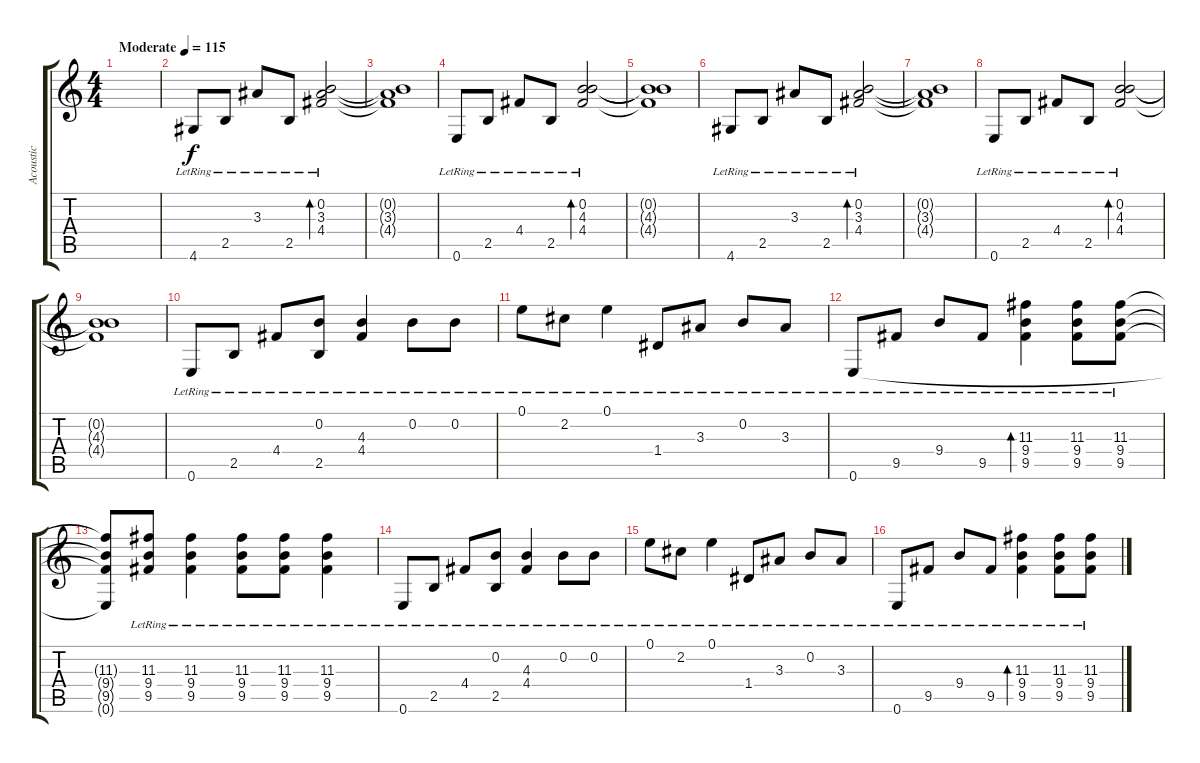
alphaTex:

\track ("Acoustic" "Acoustic") {instrument acousticguitarsteel}
\staff {score tabs}
\tuning (E4 B3 G3 D3 A2 E2) {hide}
\ts (4 4)
\tempo (115 "Moderate")
\clef g2
\ks c
|
4.6{lr}.8 2.5{lr}.8 3.3{lr}.8 2.5{lr}.8 (0.2{lr} 3.3{lr} 4.4).2{bd 240} |
(0.2{t} 3.3{t} 4.4{t}).1 |
0.6{lr}.8 2.5{lr}.8 4.4{lr}.8 2.5{lr}.8 (0.2{lr} 4.3{lr} 4.4{lr}).2{bd 240} |
(0.2{t} 4.3{t} 4.4{t}).1 |
4.6{lr}.8 2.5{lr}.8 3.3{lr}.8 2.5{lr}.8 (0.2{lr} 3.3{lr} 4.4).2{bd 240} |
(0.2{t} 3.3{t} 4.4{t}).1 |
0.6{lr}.8 2.5{lr}.8 4.4{lr}.8 2.5{lr}.8 (0.2{lr} 4.3{lr} 4.4{lr}).2{bd 240} |
(0.2{t} 4.3{t} 4.4{t}).1 |
0.6{lr}.8 2.5{lr}.8 4.4{lr}.8 (0.2{lr} 2.5{lr}).8 (4.3{lr} 4.4{lr}).4 0.2{lr}.8 0.2{lr}.8 |
0.1{lr}.8 2.2{lr}.8 0.1{lr}.4 1.4{lr}.8 3.3{lr}.8 0.2{lr}.8 3.3{lr}.8 |
0.6{lr}.8 9.5{lr}.8 9.4{lr}.8 9.5{lr}.8 (11.3 9.4{lr} 9.5{lr}).4{bd 240} (11.3{lr} 9.4{lr} 9.5{lr}).8 (11.3{lr} 9.4{lr} 9.5).8 |
(11.3{t} 9.4{t} 9.5{t} 0.6{t}).8 (11.3{lr} 9.4{lr} 9.5{lr}).8 (11.3{lr} 9.4{lr} 9.5{lr}).4 (11.3{lr} 9.4{lr} 9.5{lr}).8 (11.3{lr} 9.4{lr} 9.5{lr}).8 (11.3{lr} 9.4{lr} 9.5{lr}).4 |
0.6{lr}.8 2.5{lr}.8 4.4{lr}.8 (0.2{lr} 2.5{lr}).8 (4.3{lr} 4.4{lr}).4 0.2{lr}.8 0.2{lr}.8 |
0.1{lr}.8 2.2{lr}.8 0.1{lr}.4 1.4{lr}.8 3.3{lr}.8 0.2{lr}.8 3.3{lr}.8 |
0.6{lr}.8 9.5{lr}.8 9.4{lr}.8 9.5{lr}.8 (11.3{lr} 9.4{lr} 9.5{lr}).4{bd 240} (11.3{lr} 9.4{lr} 9.5{lr}).8 (11.3{lr} 9.4{lr} 9.5{lr}).8
